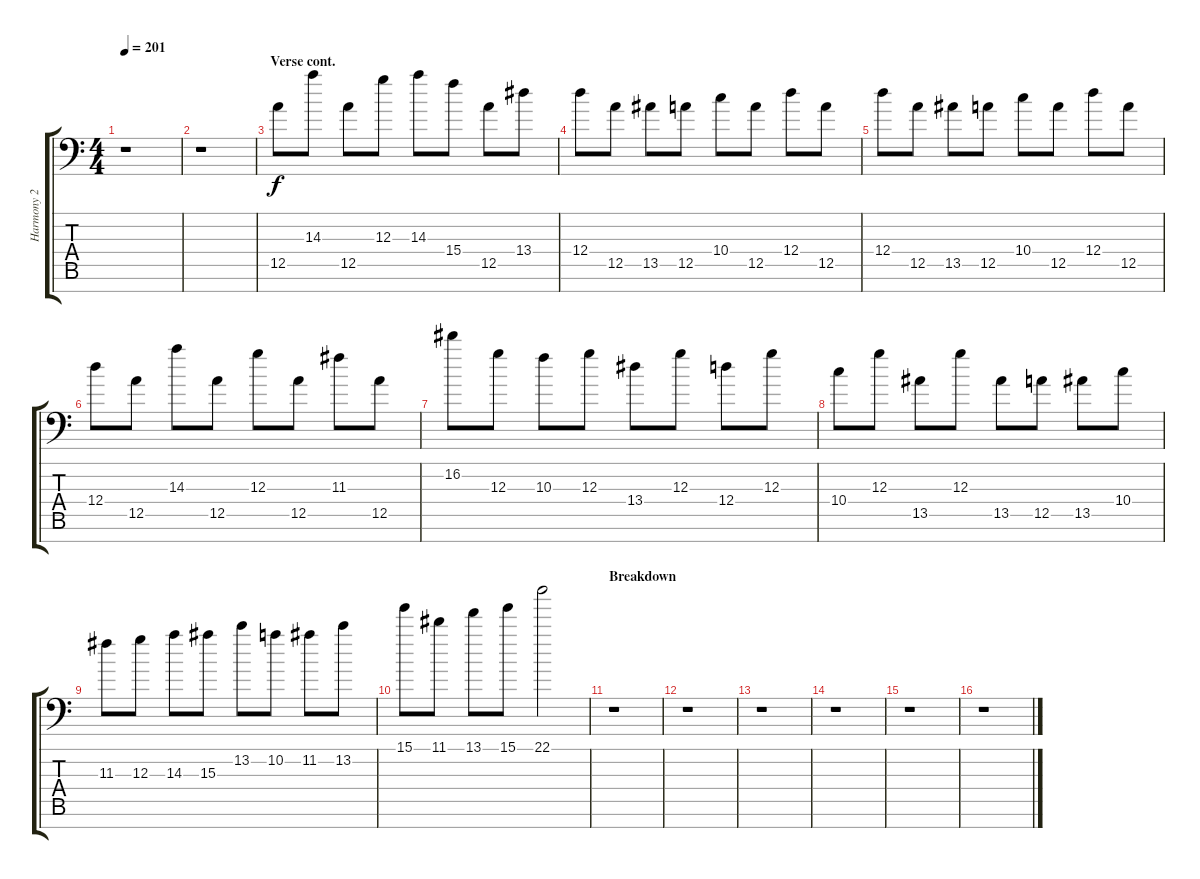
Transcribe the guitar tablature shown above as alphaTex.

\track ("Harmony 2" "Harmony 2") {instrument overdrivenguitar}
\staff {score tabs}
\tuning (E4 B3 G3 D3 A2 E2 A1) {hide}
\ts (4 4)
\tempo 201
\clef f4
\ks aminor
r.1{dy f} |
r.1 |
\section ("" "Verse cont.")
12.5.8 14.3.8 12.5.8 12.3.8 14.3.8 15.4.8 12.5.8 13.4.8 |
12.4.8 12.5.8 13.5.8 12.5.8 10.4.8 12.5.8 12.4.8 12.5.8 |
12.4.8 12.5.8 13.5.8 12.5.8 10.4.8 12.5.8 12.4.8 12.5.8 |
12.4.8 12.5.8 14.3.8 12.5.8 12.3.8 12.5.8 11.3.8 12.5.8 |
16.2.8 12.3.8 10.3.8 12.3.8 13.4.8 12.3.8 12.4.8 12.3.8 |
10.4.8 12.3.8 13.5.8 12.3.8 13.5.8 12.5.8 13.5.8 10.4.8 |
11.3.8 12.3.8 14.3.8 15.3.8 13.2.8 10.2.8 11.2.8 13.2.8 |
15.1.8 11.1.8 13.1.8 15.1.8 22.1.2 |
\section ("" "Breakdown")
r.1 |
r.1 |
r.1 |
r.1 |
r.1 |
r.1
